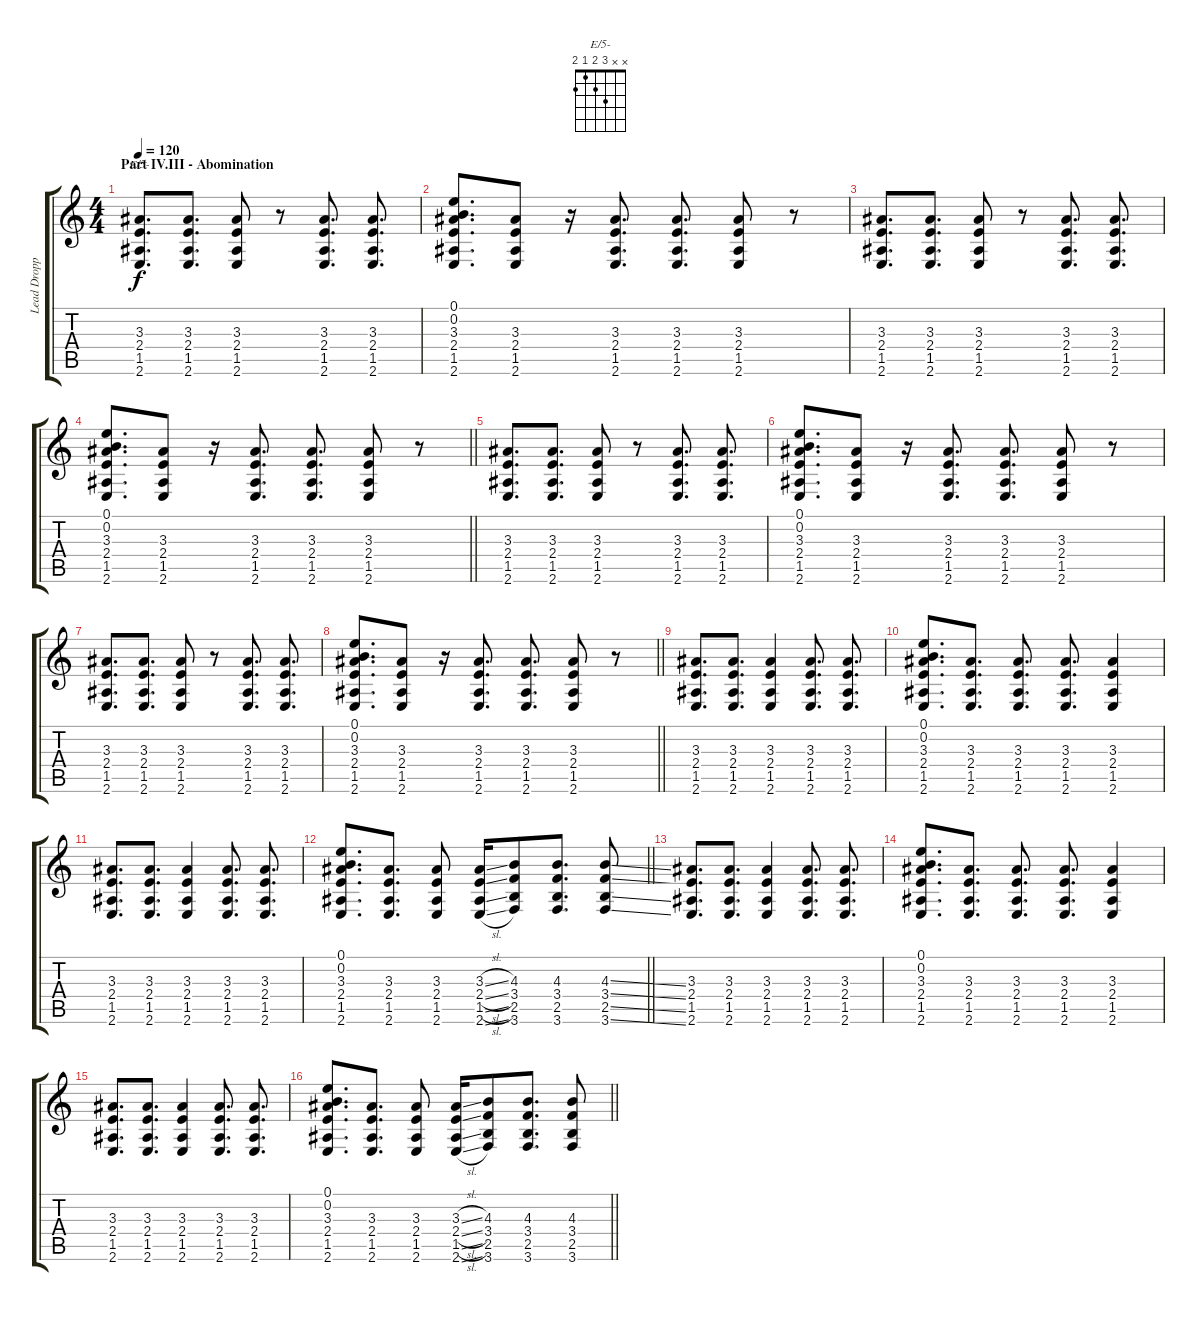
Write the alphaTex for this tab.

\track ("Lead Dropped D " "Lead Dropp") {instrument distortionguitar}
\staff {score tabs}
\tuning (E4 B3 G3 D3 A2 D2) {hide}
\chord ("E/5-" x x 3 2 1 2)
\ts (4 4)
\section ("" "Part IV.III - Abomination")
\tempo 120
\clef g2
\ks c
(3.3 2.4 1.5 2.6).8{d ch "E/5-" dy f} (3.3 2.4 1.5 2.6).8{d} (3.3 2.4 1.5 2.6).8 r.8 (3.3 2.4 1.5 2.6).8{d} (3.3 2.4 1.5 2.6).8{d} |
(0.1 0.2 3.3 2.4 1.5 2.6).8{d} (3.3 2.4 1.5 2.6).8 r.16 (3.3 2.4 1.5 2.6).8{d} (3.3 2.4 1.5 2.6).8{d} (3.3 2.4 1.5 2.6).8 r.8 |
(3.3 2.4 1.5 2.6).8{d} (3.3 2.4 1.5 2.6).8{d} (3.3 2.4 1.5 2.6).8 r.8 (3.3 2.4 1.5 2.6).8{d} (3.3 2.4 1.5 2.6).8{d} |
\barLineRight lightlight
(0.1 0.2 3.3 2.4 1.5 2.6).8{d} (3.3 2.4 1.5 2.6).8 r.16 (3.3 2.4 1.5 2.6).8{d} (3.3 2.4 1.5 2.6).8{d} (3.3 2.4 1.5 2.6).8 r.8 |
(3.3 2.4 1.5 2.6).8{d} (3.3 2.4 1.5 2.6).8{d} (3.3 2.4 1.5 2.6).8 r.8 (3.3 2.4 1.5 2.6).8{d} (3.3 2.4 1.5 2.6).8{d} |
(0.1 0.2 3.3 2.4 1.5 2.6).8{d} (3.3 2.4 1.5 2.6).8 r.16 (3.3 2.4 1.5 2.6).8{d} (3.3 2.4 1.5 2.6).8{d} (3.3 2.4 1.5 2.6).8 r.8 |
(3.3 2.4 1.5 2.6).8{d} (3.3 2.4 1.5 2.6).8{d} (3.3 2.4 1.5 2.6).8 r.8 (3.3 2.4 1.5 2.6).8{d} (3.3 2.4 1.5 2.6).8{d} |
\barLineRight lightlight
(0.1 0.2 3.3 2.4 1.5 2.6).8{d} (3.3 2.4 1.5 2.6).8 r.16 (3.3 2.4 1.5 2.6).8{d} (3.3 2.4 1.5 2.6).8{d} (3.3 2.4 1.5 2.6).8 r.8 |
\section ("" "")
(3.3 2.4 1.5 2.6).8{d} (3.3 2.4 1.5 2.6).8{d} (3.3 2.4 1.5 2.6).4 (3.3 2.4 1.5 2.6).8{d} (3.3 2.4 1.5 2.6).8{d} |
(0.1 0.2 3.3 2.4 1.5 2.6).8{d} (3.3 2.4 1.5 2.6).8{d} (3.3 2.4 1.5 2.6).8{d} (3.3 2.4 1.5 2.6).8{d} (3.3 2.4 1.5 2.6).4 |
(3.3 2.4 1.5 2.6).8{d} (3.3 2.4 1.5 2.6).8{d} (3.3 2.4 1.5 2.6).4 (3.3 2.4 1.5 2.6).8{d} (3.3 2.4 1.5 2.6).8{d} |
\barLineRight lightlight
(0.1 0.2 3.3 2.4 1.5 2.6).8{d} (3.3 2.4 1.5 2.6).8{d} (3.3 2.4 1.5 2.6).8 (3.3{sl} 2.4{sl} 1.5{sl} 2.6{sl}).16 (4.3 3.4 2.5 3.6).8 (4.3 3.4 2.5 3.6).8{d} (4.3{ss} 3.4{ss} 2.5{ss} 3.6{ss}).8 |
(3.3 2.4 1.5 2.6).8{d} (3.3 2.4 1.5 2.6).8{d} (3.3 2.4 1.5 2.6).4 (3.3 2.4 1.5 2.6).8{d} (3.3 2.4 1.5 2.6).8{d} |
(0.1 0.2 3.3 2.4 1.5 2.6).8{d} (3.3 2.4 1.5 2.6).8{d} (3.3 2.4 1.5 2.6).8{d} (3.3 2.4 1.5 2.6).8{d} (3.3 2.4 1.5 2.6).4 |
(3.3 2.4 1.5 2.6).8{d} (3.3 2.4 1.5 2.6).8{d} (3.3 2.4 1.5 2.6).4 (3.3 2.4 1.5 2.6).8{d} (3.3 2.4 1.5 2.6).8{d} |
\barLineRight lightlight
(0.1 0.2 3.3 2.4 1.5 2.6).8{d} (3.3 2.4 1.5 2.6).8{d} (3.3 2.4 1.5 2.6).8 (3.3{sl} 2.4{sl} 1.5{sl} 2.6{sl}).16 (4.3 3.4 2.5 3.6).8 (4.3 3.4 2.5 3.6).8{d} (4.3 3.4 2.5 3.6).8
